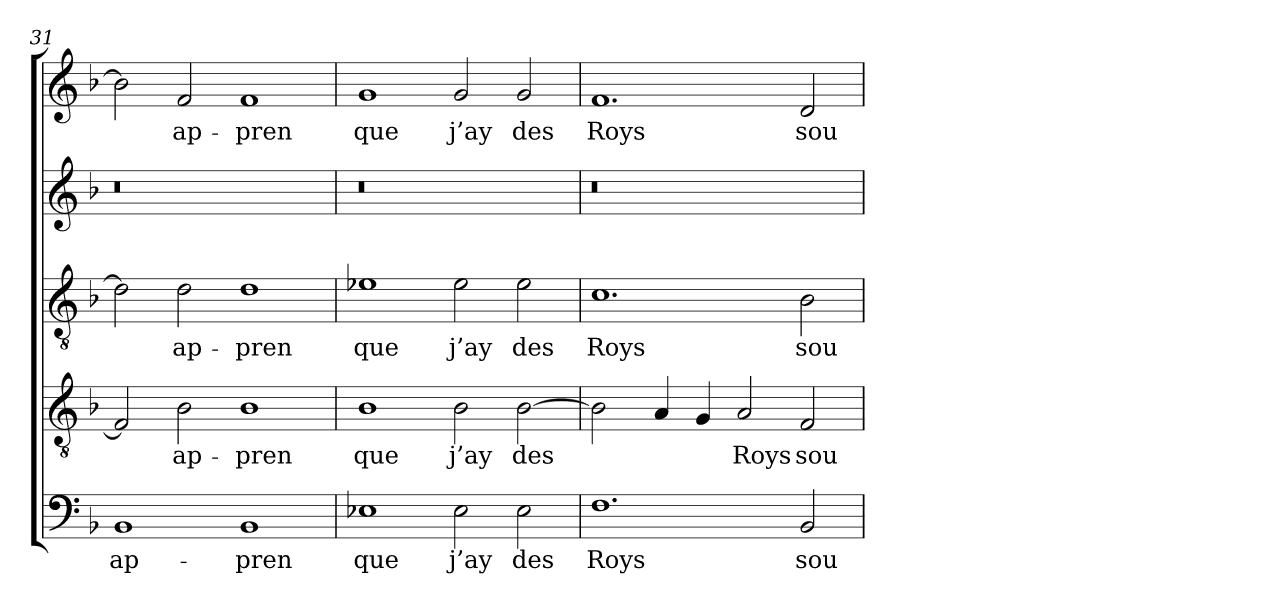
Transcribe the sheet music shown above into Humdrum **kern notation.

**kern	**text	**kern	**text	**kern	**text	**kern	**kern	**text
*part5	*part5	*part4	*part4	*part3	*part3	*part2	*part1	*part1
*staff5	*staff5	*staff4	*staff4	*staff3	*staff3	*staff2	*staff1	*staff1
*clefF4	*	*clefGv2	*	*clefGv2	*	*clefG2	*clefG2	*
*k[b-]	*	*k[b-]	*	*k[b-]	*	*k[b-]	*k[b-]	*
=31	=31	=31	=31	=31	=31	=31	=31	=31
1BB-	ap-	2F]	.	2d]	.	0r	2b-]	.
.	.	2B-	ap-	2d	ap-	.	2f	ap-
1BB-	-pren	1B-	-pren	1d	-pren	.	1f	-pren
=32	=32	=32	=32	=32	=32	=32	=32	=32
1E-X	que	1B-	que	1e-X	que	0r	1g	que
2E-	j’ay	2B-	j’ay	2e-	j’ay	.	2g	j’ay
2E-	des	[2B-	des	2e-	des	.	2g	des
=33	=33	=33	=33	=33	=33	=33	=33	=33
1.F	Roys	2B-]	.	1.c	Roys	0r	1.f	Roys
.	.	4A	.	.	.	.	.	.
.	.	4G	.	.	.	.	.	.
.	.	2A	Roys	.	.	.	.	.
2BB-	sou-	2F	sou-	2B-	sou-	.	2d	sou-
=	=	=	=	=	=	=	=	=
*-	*-	*-	*-	*-	*-	*-	*-	*-
